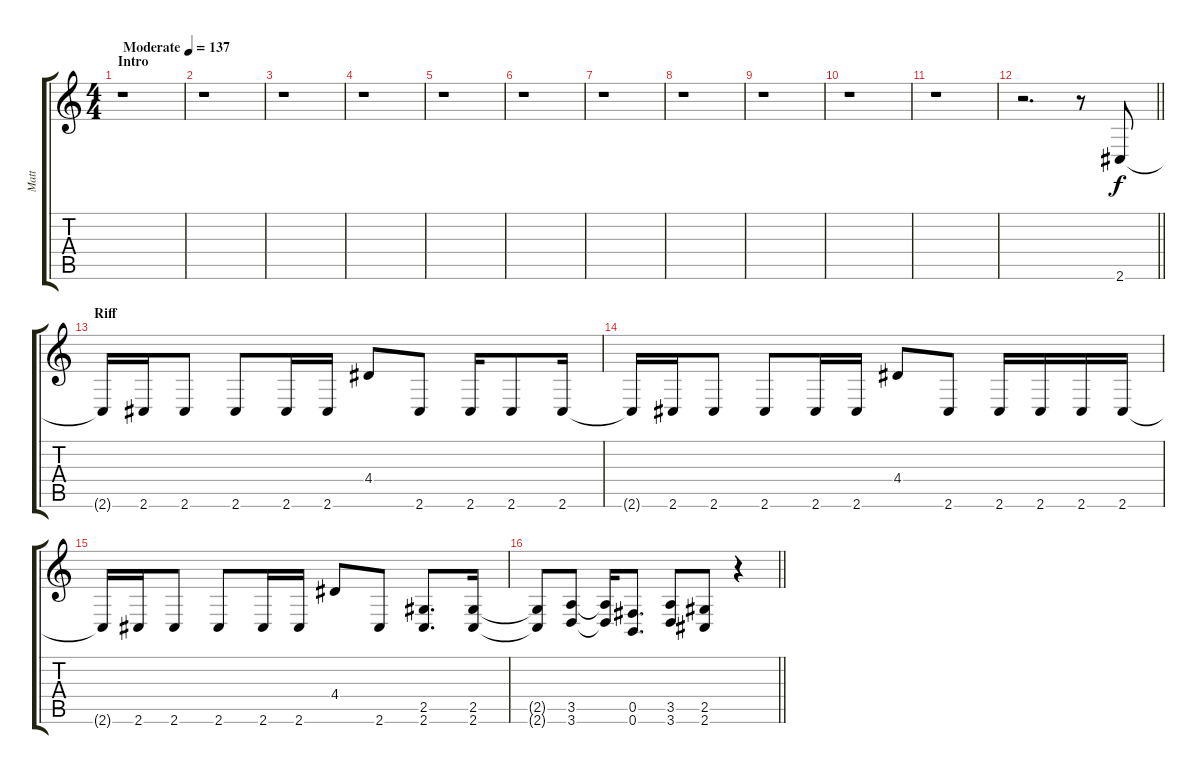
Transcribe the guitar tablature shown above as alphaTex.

\track ("Matt" "Matt") {instrument distortionguitar}
\staff {score tabs}
\tuning (Db4 Ab3 E3 B2 Gb2 B1) {hide}
\ts (4 4)
\section ("" "Intro")
\tempo (137 "Moderate")
\clef g2
\ks c
r.1{dy f instrument distortionguitar} |
r.1 |
r.1 |
r.1 |
r.1 |
r.1 |
r.1 |
r.1 |
r.1 |
r.1 |
r.1 |
\barLineRight lightlight
r.2{d} r.8 2.6.8 |
\section ("" "Riff")
2.6{t}.16 2.6.16 2.6.8 2.6.8 2.6.16 2.6.16 4.4.8 2.6.8 2.6.16 2.6.8 2.6.16 |
2.6{t}.16 2.6.16 2.6.8 2.6.8 2.6.16 2.6.16 4.4.8 2.6.8 2.6.16 2.6.16 2.6.16 2.6.16 |
2.6{t}.16 2.6.16 2.6.8 2.6.8 2.6.16 2.6.16 4.4.8 2.6.8 (2.5 2.6).8{d} (2.5 2.6).16 |
\barLineRight lightlight
(2.5{t} 2.6{t}).8 (3.5 3.6).8 (3.5{t} 3.6{t}).16 (0.5 0.6).8{d} (3.5 3.6).8 (2.5 2.6).8 r.4
